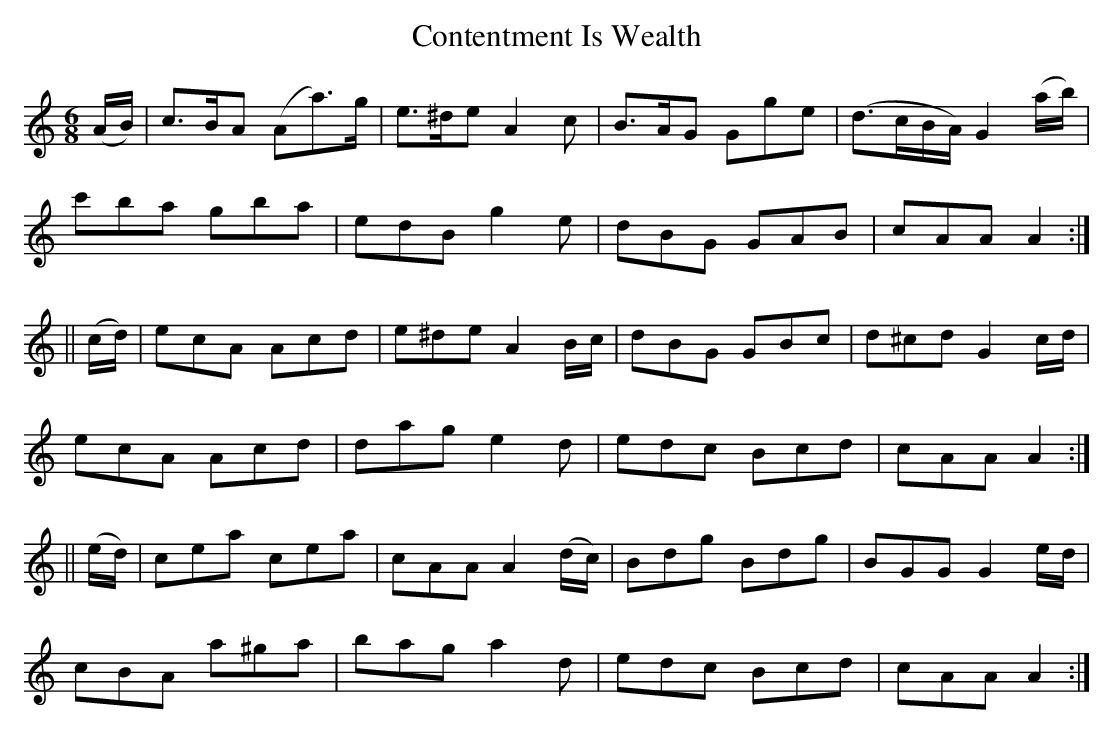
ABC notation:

X:1
T: Contentment Is Wealth
M: 6/8
L: 1/8
K: Am
(A/2B/2)|c>BA (Aa)>g|e>^de A2 c|B>AG Gge|(d>cB/2A/2) G2 (a/2b/2)|
c'ba gba|edB g2 e|dBG GAB|cAA A2:|
||(c/2d/2)|ecA Acd|e^de A2 B/2c/2|dBG GBc|d^cd G2 c/2d/2|
ecA Acd|dag e2 d|edc Bcd|cAA A2:|
||(e/2d/2)|cea cea|cAA A2 (d/2c/2)|Bdg Bdg|BGG G2 e/2d/2|
cBA a^ga|bag a2 d|edc Bcd|cAA A2:|
